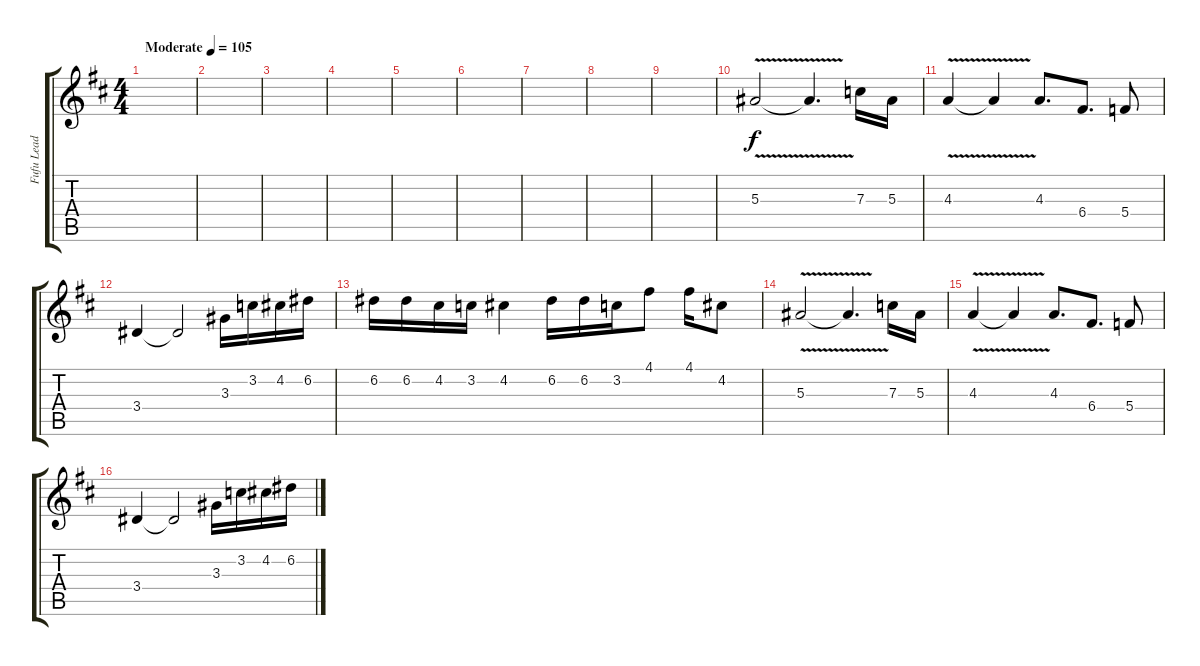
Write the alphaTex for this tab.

\track ("Fufu Lead" "Fufu Lead") {instrument distortionguitar}
\staff {score tabs}
\tuning (D4 A3 F3 C3 G2 D2) {hide}
\ts (4 4)
\tempo (105 "Moderate")
\clef g2
\ks d
|
|
|
|
|
|
|
|
|
5.3{v}.2 5.3{t}.4{d} 7.3.16 5.3.16 |
4.3{v}.4 4.3{t}.4 4.3.8{d} 6.4.8{d} 5.4.8 |
3.4.4 3.4{t}.2 3.3.16 3.2.16 4.2.16 6.2.16 |
6.2.16 6.2.16 4.2.16 3.2.16 4.2.4 6.2.16 6.2.16 3.2.16 4.1.8 4.1.16 4.2.8 |
5.3{v}.2 5.3{t}.4{d} 7.3.16 5.3.16 |
4.3{v}.4 4.3{t}.4 4.3.8{d} 6.4.8{d} 5.4.8 |
3.4.4 3.4{t}.2 3.3.16 3.2.16 4.2.16 6.2.16
